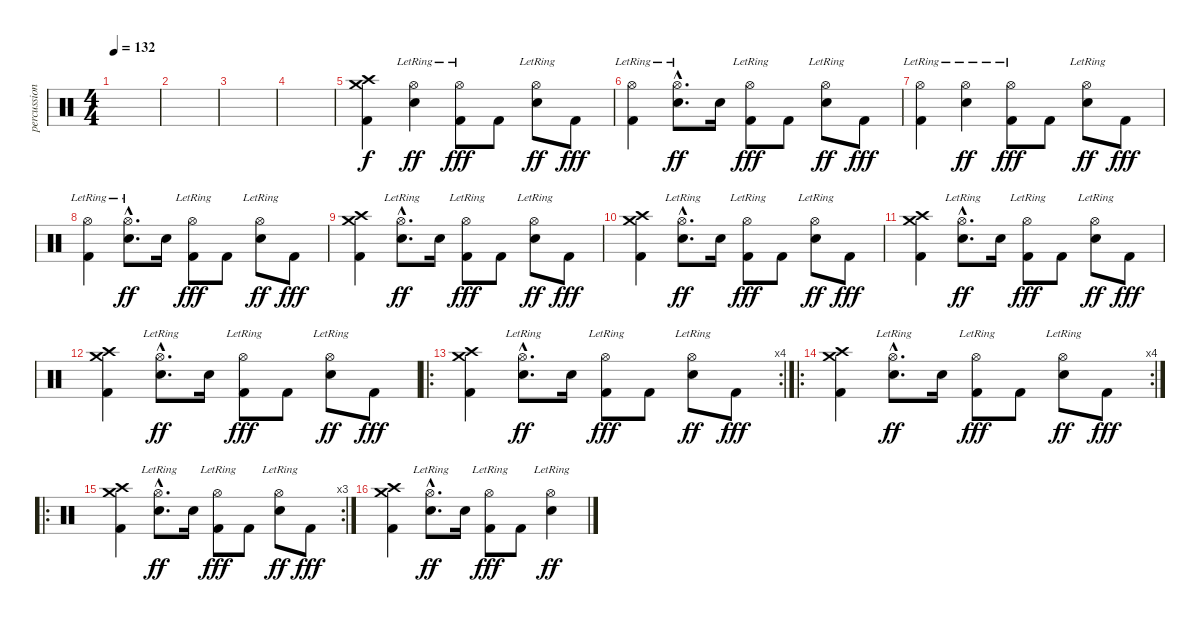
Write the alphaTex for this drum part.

\track ("percussion" "percussion") {instrument percussion}
\staff {score}
\articulation defaults
\ts (4 4)
\tempo 132
\clef neutral
\ks c
|
|
|
|
("Crash medium (hit)" "Crash high (hit)" "Kick (hit) 2").4 ("Hi-Hat (open)"{lr} "Snare (hit) 2").4{dy ff} ("Hi-Hat (open)"{lr} "Kick (hit) 2").8{dy fff} "Kick (hit) 2".8 ("Hi-Hat (open)"{lr} "Snare (hit) 2").8{dy ff} "Kick (hit) 2".8{dy fff} |
("Hi-Hat (open)"{lr} "Kick (hit) 2").4 ("Hi-Hat (open)"{hac lr} "Snare (hit) 2"{hac}).8{d dy ff} "Snare (hit) 2".16 ("Hi-Hat (open)"{lr} "Kick (hit) 2").8{dy fff} "Kick (hit) 2".8 ("Hi-Hat (open)"{lr} "Snare (hit) 2").8{dy ff} "Kick (hit) 2".8{dy fff} |
("Hi-Hat (open)"{lr} "Kick (hit) 2").4 ("Hi-Hat (open)"{lr} "Snare (hit) 2").4{dy ff} ("Hi-Hat (open)"{lr} "Kick (hit) 2").8{dy fff} "Kick (hit) 2".8 ("Hi-Hat (open)"{lr} "Snare (hit) 2").8{dy ff} "Kick (hit) 2".8{dy fff} |
("Hi-Hat (open)"{lr} "Kick (hit) 2").4 ("Hi-Hat (open)"{hac lr} "Snare (hit) 2"{hac}).8{d dy ff} "Snare (hit) 2".16 ("Hi-Hat (open)"{lr} "Kick (hit) 2").8{dy fff} "Kick (hit) 2".8 ("Hi-Hat (open)"{lr} "Snare (hit) 2").8{dy ff} "Kick (hit) 2".8{dy fff} |
("Crash high (hit)" "Crash medium (hit)" "Kick (hit) 2").4 ("Hi-Hat (open)"{hac lr} "Snare (hit) 2"{hac}).8{d dy ff} "Snare (hit) 2".16 ("Hi-Hat (open)"{lr} "Kick (hit) 2").8{dy fff} "Kick (hit) 2".8 ("Hi-Hat (open)"{lr} "Snare (hit) 2").8{dy ff} "Kick (hit) 2".8{dy fff} |
("Crash high (hit)" "Crash medium (hit)" "Kick (hit) 2").4 ("Hi-Hat (open)"{hac lr} "Snare (hit) 2"{hac}).8{d dy ff} "Snare (hit) 2".16 ("Hi-Hat (open)"{lr} "Kick (hit) 2").8{dy fff} "Kick (hit) 2".8 ("Hi-Hat (open)"{lr} "Snare (hit) 2").8{dy ff} "Kick (hit) 2".8{dy fff} |
("Crash high (hit)" "Crash medium (hit)" "Kick (hit) 2").4 ("Hi-Hat (open)"{hac lr} "Snare (hit) 2"{hac}).8{d dy ff} "Snare (hit) 2".16 ("Hi-Hat (open)"{lr} "Kick (hit) 2").8{dy fff} "Kick (hit) 2".8 ("Hi-Hat (open)"{lr} "Snare (hit) 2").8{dy ff} "Kick (hit) 2".8{dy fff} |
("Crash high (hit)" "Crash medium (hit)" "Kick (hit) 2").4 ("Hi-Hat (open)"{hac lr} "Snare (hit) 2"{hac}).8{d dy ff} "Snare (hit) 2".16 ("Hi-Hat (open)"{lr} "Kick (hit) 2").8{dy fff} "Kick (hit) 2".8 ("Hi-Hat (open)"{lr} "Snare (hit) 2").8{dy ff} "Kick (hit) 2".8{dy fff} |
\ro
\rc 4
("Crash high (hit)" "Crash medium (hit)" "Kick (hit) 2").4 ("Hi-Hat (open)"{hac lr} "Snare (hit) 2"{hac}).8{d dy ff} "Snare (hit) 2".16 ("Hi-Hat (open)"{lr} "Kick (hit) 2").8{dy fff} "Kick (hit) 2".8 ("Hi-Hat (open)"{lr} "Snare (hit) 2").8{dy ff} "Kick (hit) 2".8{dy fff} |
\ro
\rc 4
("Crash medium (hit)" "Crash high (hit)" "Kick (hit) 2").4 ("Hi-Hat (open)"{hac lr} "Snare (hit) 2"{hac}).8{d dy ff} "Snare (hit) 2".16 ("Hi-Hat (open)"{lr} "Kick (hit) 2").8{dy fff} "Kick (hit) 2".8 ("Hi-Hat (open)"{lr} "Snare (hit) 2").8{dy ff} "Kick (hit) 2".8{dy fff} |
\ro
\rc 3
("Crash medium (hit)" "Crash high (hit)" "Kick (hit) 2").4 ("Hi-Hat (open)"{hac lr} "Snare (hit) 2"{hac}).8{d dy ff} "Snare (hit) 2".16 ("Hi-Hat (open)"{lr} "Kick (hit) 2").8{dy fff} "Kick (hit) 2".8 ("Hi-Hat (open)"{lr} "Snare (hit) 2").8{dy ff} "Kick (hit) 2".8{dy fff} |
("Crash medium (hit)" "Crash high (hit)" "Kick (hit) 2").4 ("Hi-Hat (open)"{hac lr} "Snare (hit) 2"{hac}).8{d dy ff} "Snare (hit) 2".16 ("Hi-Hat (open)"{lr} "Kick (hit) 2").8{dy fff} "Kick (hit) 2".8 ("Hi-Hat (open)"{lr} "Snare (hit) 2").4{dy ff}
